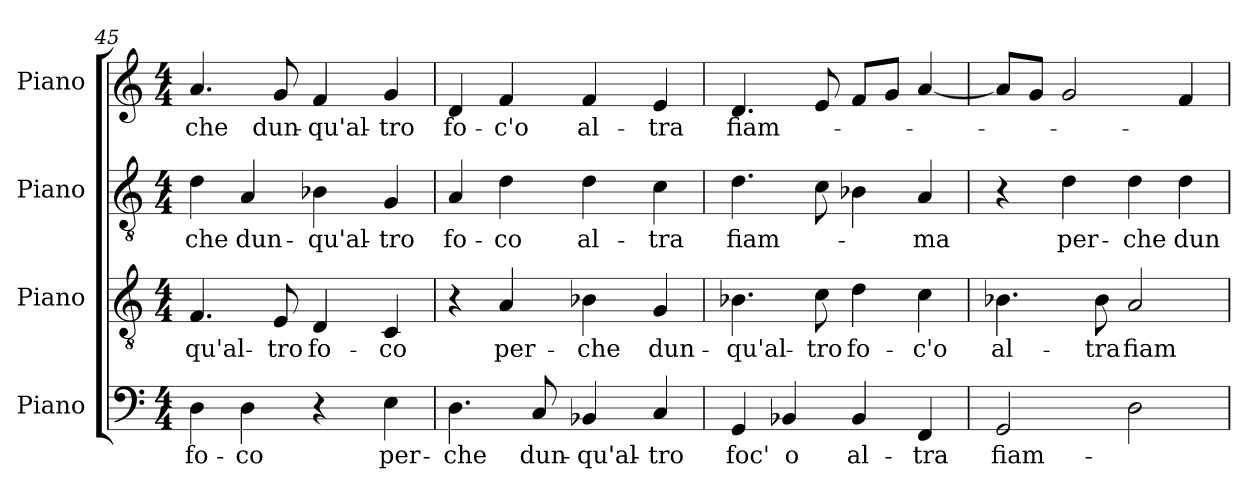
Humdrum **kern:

**kern	**text	**kern	**text	**kern	**text	**kern	**text
*part4	*part4	*part3	*part3	*part2	*part2	*part1	*part1
*staff4	*staff4	*staff3	*staff3	*staff2	*staff2	*staff1	*staff1
*I"Piano	*	*I"Piano	*	*I"Piano	*	*I"Piano	*
*I'Pno.	*	*I'Pno.	*	*I'Pno.	*	*I'Pno.	*
*clefF4	*	*clefGv2	*	*clefGv2	*	*clefG2	*
*	*	*ITrd7c12	*	*ITrd7c12	*	*	*
*k[]	*	*k[]	*	*k[]	*	*k[]	*
*C:	*	*C:	*	*C:	*	*C:	*
*M4/4	*	*M4/4	*	*M4/4	*	*M4/4	*
=45	=45	=45	=45	=45	=45	=45	=45
!	!LO:LY:b:color=#000000	!	!	!	!	!	!
!	!	!	!LO:LY:b:color=#000000	!	!	!	!
!	!	!	!	!	!LO:LY:b:color=#000000	!	!
!	!	!	!	!	!	!	!LO:LY:b:color=#000000
4Di\	fo-	4.FFi/	-qu'al-	4Di\	-che	4.ai/	-che
!	!LO:LY:b:color=#000000	!	!	!	!	!	!
!	!	!	!	!	!LO:LY:b:color=#000000	!	!
4Di\	-co	.	.	4AAi/	dun-	.	.
!	!	!	!LO:LY:b:color=#000000	!	!	!	!
!	!	!	!	!	!	!	!LO:LY:b:color=#000000
.	.	8EEi/	-tro	.	.	8gi/	dun-
!	!	!	!LO:LY:b:color=#000000	!	!	!	!
!	!	!	!	!	!LO:LY:b:color=#000000	!	!
!	!	!	!	!	!	!	!LO:LY:b:color=#000000
4r	.	4DDi/	fo-	4BB-i\	-qu'al-	4fi/	-qu'al-
!	!LO:LY:b:color=#000000	!	!	!	!	!	!
!	!	!	!LO:LY:b:color=#000000	!	!	!	!
!	!	!	!	!	!LO:LY:b:color=#000000	!	!
!	!	!	!	!	!	!	!LO:LY:b:color=#000000
4Ei\	per-	4CCi/	-co	4GGi/	-tro	4gi/	-tro
=46	=46	=46	=46	=46	=46	=46	=46
!	!LO:LY:b:color=#000000	!	!	!	!	!	!
!	!	!	!	!	!LO:LY:b:color=#000000	!	!
!	!	!	!	!	!	!	!LO:LY:b:color=#000000
4.Di\	-che	4r	.	4AAi/	fo-	4di/	fo-
!	!	!	!LO:LY:b:color=#000000	!	!	!	!
!	!	!	!	!	!LO:LY:b:color=#000000	!	!
!	!	!	!	!	!	!	!LO:LY:b:color=#000000
.	.	4AAi/	per-	4Di\	-co	4fi/	-c'o
!	!LO:LY:b:color=#000000	!	!	!	!	!	!
8Ci/	dun-	.	.	.	.	.	.
!	!LO:LY:b:color=#000000	!	!	!	!	!	!
!	!	!	!LO:LY:b:color=#000000	!	!	!	!
!	!	!	!	!	!LO:LY:b:color=#000000	!	!
!	!	!	!	!	!	!	!LO:LY:b:color=#000000
4BB-i/	-qu'al-	4BB-i\	-che	4Di\	al-	4fi/	al-
!	!LO:LY:b:color=#000000	!	!	!	!	!	!
!	!	!	!LO:LY:b:color=#000000	!	!	!	!
!	!	!	!	!	!LO:LY:b:color=#000000	!	!
!	!	!	!	!	!	!	!LO:LY:b:color=#000000
4Ci/	-tro	4GGi/	dun-	4Ci\	-tra	4ei/	-tra
=47	=47	=47	=47	=47	=47	=47	=47
!	!LO:LY:b:color=#000000	!	!	!	!	!	!
!	!	!	!LO:LY:b:color=#000000	!	!	!	!
!	!	!	!	!	!LO:LY:b:color=#000000	!	!
!	!	!	!	!	!	!	!LO:LY:b:color=#000000
4GGi/	foc'	4.BB-i\	-qu'al-	4.Di\	fiam-	4.di/	fiam-
!	!LO:LY:b:color=#000000	!	!	!	!	!	!
4BB-i/	o	.	.	.	.	.	.
!	!	!	!LO:LY:b:color=#000000	!	!	!	!
.	.	8Ci\	-tro	8Ci\	.	8ei/	.
!	!LO:LY:b:color=#000000	!	!	!	!	!	!
!	!	!	!LO:LY:b:color=#000000	!	!	!	!
4BB-i/	al-	4Di\	fo-	4BB-i\	.	8fi/L	.
.	.	.	.	.	.	8gi/J	.
!	!LO:LY:b:color=#000000	!	!	!	!	!	!
!	!	!	!LO:LY:b:color=#000000	!	!	!	!
!	!	!	!	!	!LO:LY:b:color=#000000	!	!
4FFi/	-tra	4Ci\	-c'o	4AAi/	-ma	[4ai/	.
!!LO:LB:g=z
=48	=48	=48	=48	=48	=48	=48	=48
!	!LO:LY:b:color=#000000	!	!	!	!	!	!
!	!	!	!LO:LY:b:color=#000000	!	!	!	!
2GGi/	fiam-	4.BB-i\	al-	4r	.	8ai/L]	.
.	.	.	.	.	.	8gi/J	.
!	!	!	!	!	!LO:LY:b:color=#000000	!	!
.	.	.	.	4Di\	per-	2gi/	.
!	!	!	!LO:LY:b:color=#000000	!	!	!	!
.	.	8BB-i\	-tra	.	.	.	.
!	!	!	!LO:LY:b:color=#000000	!	!	!	!
!	!	!	!	!	!LO:LY:b:color=#000000	!	!
2Di\	.	2AAi/	fiam-	4Di\	-che	.	.
!	!	!	!	!	!LO:LY:b:color=#000000	!	!
.	.	.	.	4Di\	dun-	4fi/	.
=	=	=	=	=	=	=	=
*-	*-	*-	*-	*-	*-	*-	*-
